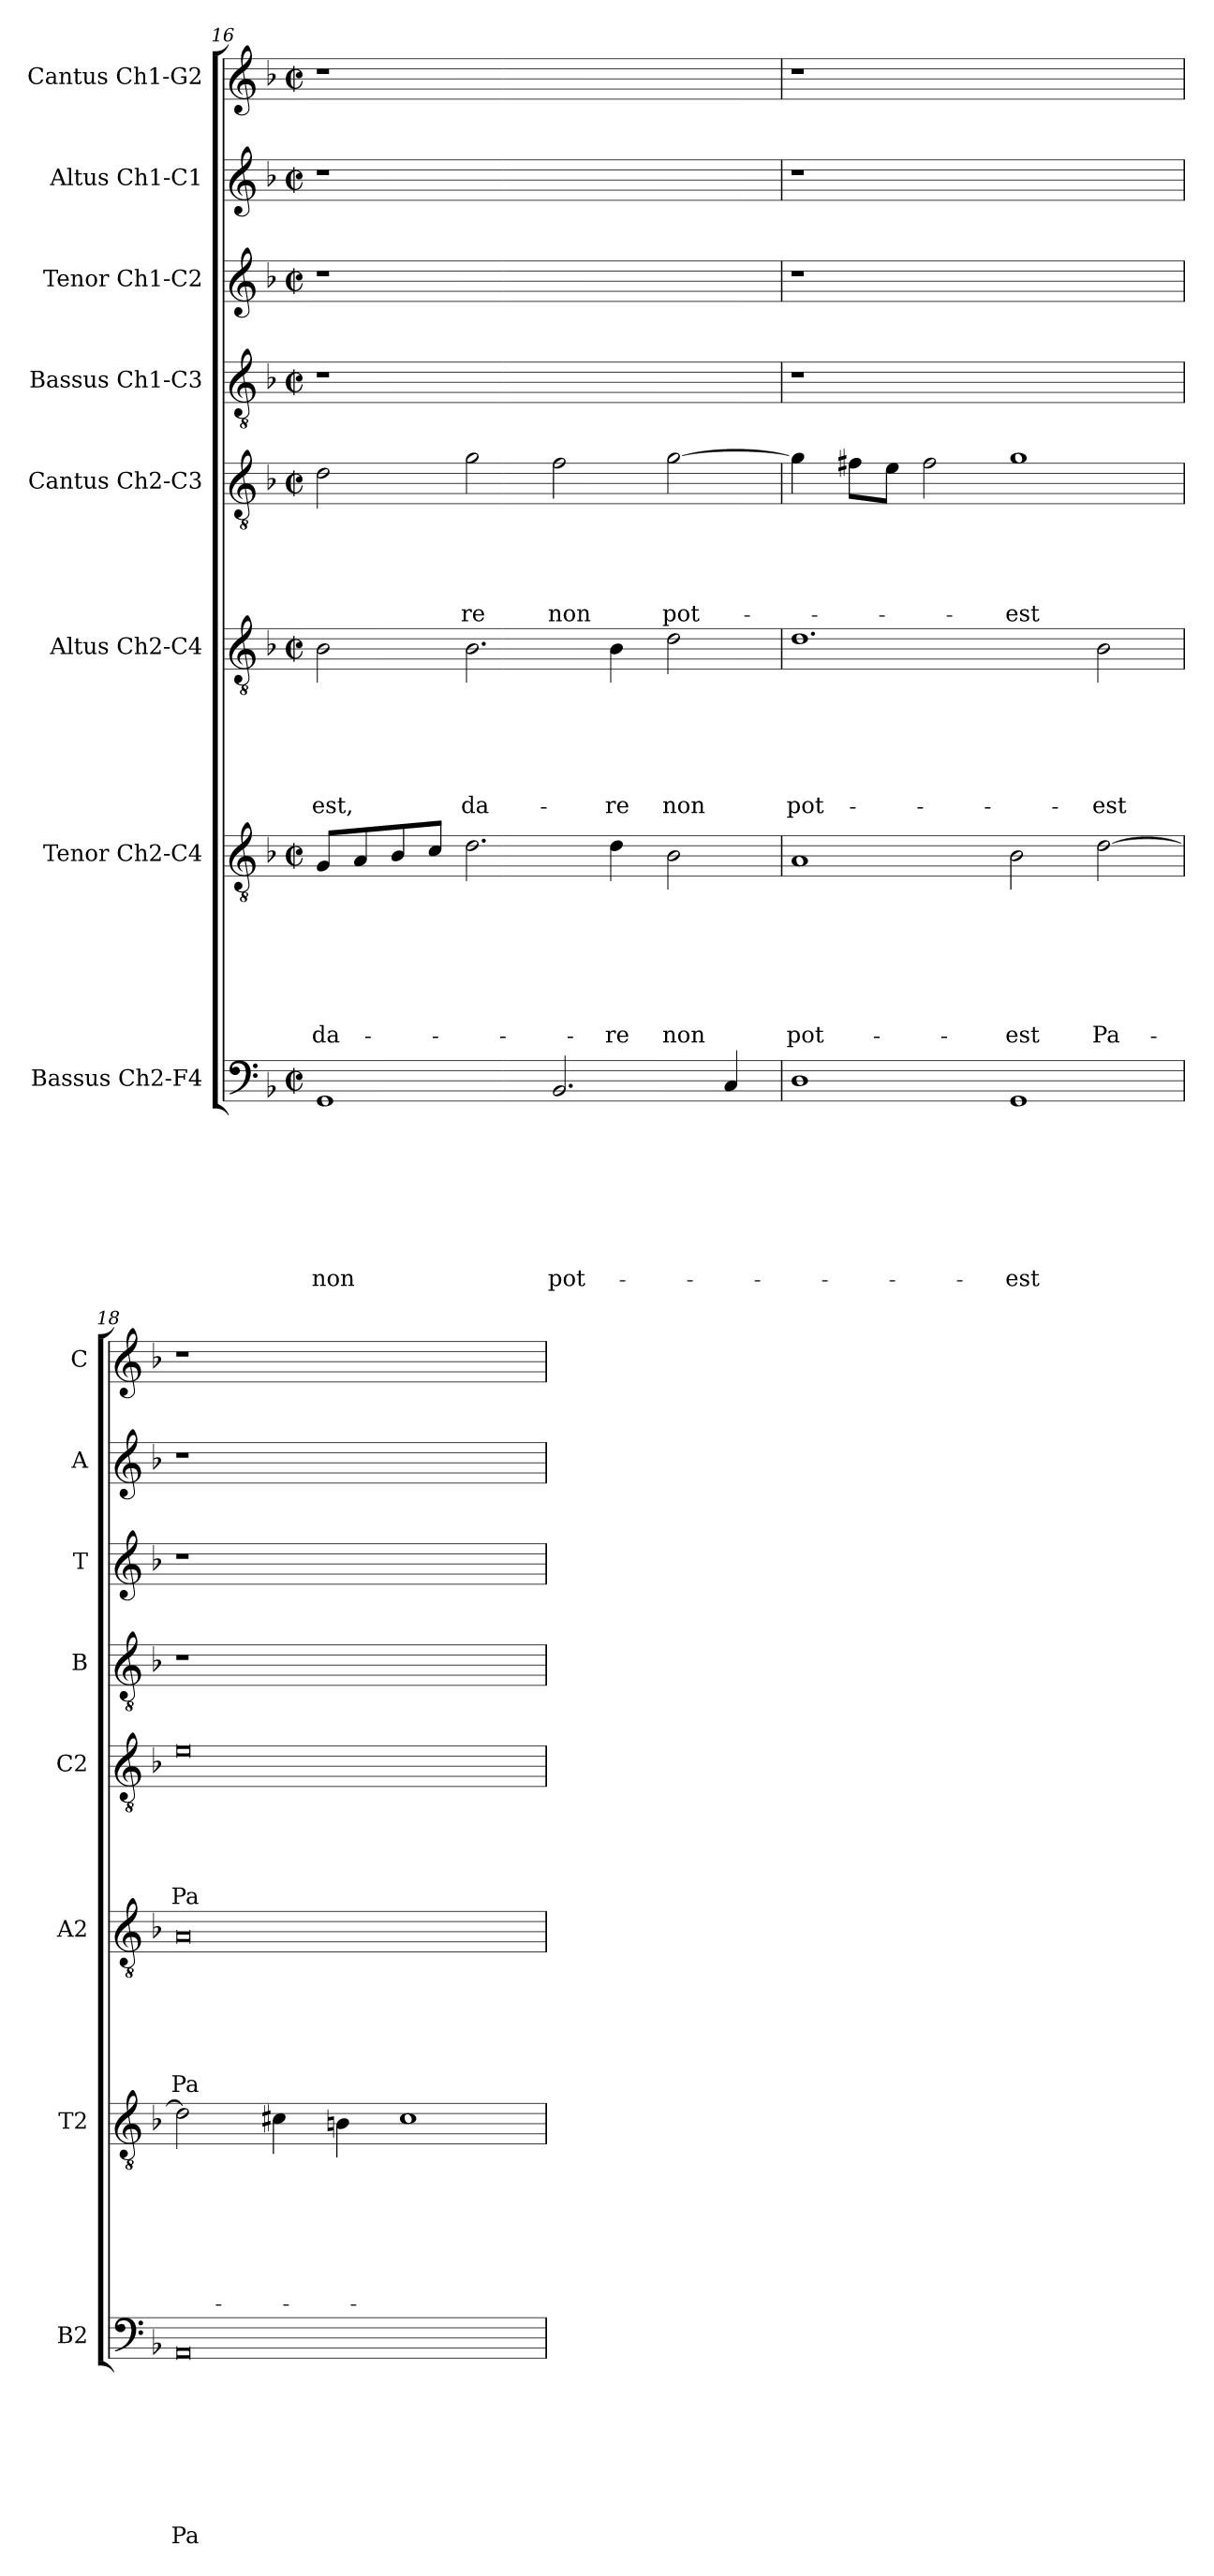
**kern	**text	**text	**text	**text	**text	**text	**text	**text	**kern	**text	**text	**text	**text	**text	**text	**text	**kern	**text	**text	**text	**text	**text	**text	**kern	**text	**text	**text	**text	**text	**kern	**kern	**kern	**kern
*part8	*part8	*part8	*part8	*part8	*part8	*part8	*part8	*part8	*part7	*part7	*part7	*part7	*part7	*part7	*part7	*part7	*part6	*part6	*part6	*part6	*part6	*part6	*part6	*part5	*part5	*part5	*part5	*part5	*part5	*part4	*part3	*part2	*part1
*staff8	*staff8	*staff8	*staff8	*staff8	*staff8	*staff8	*staff8	*staff8	*staff7	*staff7	*staff7	*staff7	*staff7	*staff7	*staff7	*staff7	*staff6	*staff6	*staff6	*staff6	*staff6	*staff6	*staff6	*staff5	*staff5	*staff5	*staff5	*staff5	*staff5	*staff4	*staff3	*staff2	*staff1
*I"Bassus Ch2-F4	*	*	*	*	*	*	*	*	*I"Tenor Ch2-C4	*	*	*	*	*	*	*	*I"Altus Ch2-C4	*	*	*	*	*	*	*I"Cantus Ch2-C3	*	*	*	*	*	*I"Bassus Ch1-C3	*I"Tenor Ch1-C2	*I"Altus Ch1-C1	*I"Cantus Ch1-G2
*I'B2	*	*	*	*	*	*	*	*	*I'T2	*	*	*	*	*	*	*	*I'A2	*	*	*	*	*	*	*I'C2	*	*	*	*	*	*I'B	*I'T	*I'A	*I'C
*clefF4	*	*	*	*	*	*	*	*	*clefGv2	*	*	*	*	*	*	*	*clefGv2	*	*	*	*	*	*	*clefGv2	*	*	*	*	*	*clefGv2	*clefG2	*clefG2	*clefG2
*k[b-]	*	*	*	*	*	*	*	*	*k[b-]	*	*	*	*	*	*	*	*k[b-]	*	*	*	*	*	*	*k[b-]	*	*	*	*	*	*k[b-]	*k[b-]	*k[b-]	*k[b-]
*F:	*	*	*	*	*	*	*	*	*F:	*	*	*	*	*	*	*	*F:	*	*	*	*	*	*	*F:	*	*	*	*	*	*F:	*F:	*F:	*F:
*M2/2	*	*	*	*	*	*	*	*	*M2/2	*	*	*	*	*	*	*	*M2/2	*	*	*	*	*	*	*M2/2	*	*	*	*	*	*M2/2	*M2/2	*M2/2	*M2/2
*met(c|)	*	*	*	*	*	*	*	*	*met(c|)	*	*	*	*	*	*	*	*met(c|)	*	*	*	*	*	*	*met(c|)	*	*	*	*	*	*met(c|)	*met(c|)	*met(c|)	*met(c|)
=16	=16	=16	=16	=16	=16	=16	=16	=16	=16	=16	=16	=16	=16	=16	=16	=16	=16	=16	=16	=16	=16	=16	=16	=16	=16	=16	=16	=16	=16	=16	=16	=16	=16
!	!	!	!	!	!	!	!	!LO:LY:b	!	!	!	!	!	!	!	!LO:LY:b	!	!	!	!	!	!	!LO:LY:b	!	!	!	!	!	!	!	!	!	!
1GG	.	.	.	.	.	.	.	non	8G/L	.	.	.	.	.	.	da-	2B-\	.	.	.	.	.	-est,	2d\	.	.	.	.	.	1r	1r	1r	1r
.	.	.	.	.	.	.	.	.	8A/	.	.	.	.	.	.	.	.	.	.	.	.	.	.	.	.	.	.	.	.	.	.	.	.
.	.	.	.	.	.	.	.	.	8B-/	.	.	.	.	.	.	.	.	.	.	.	.	.	.	.	.	.	.	.	.	.	.	.	.
.	.	.	.	.	.	.	.	.	8c/J	.	.	.	.	.	.	.	.	.	.	.	.	.	.	.	.	.	.	.	.	.	.	.	.
!	!	!	!	!	!	!	!	!	!	!	!	!	!	!	!	!	!	!	!	!	!	!	!LO:LY:b	!	!	!	!	!	!LO:LY:b	!	!	!	!
.	.	.	.	.	.	.	.	.	2.d\	.	.	.	.	.	.	.	2.B-\	.	.	.	.	.	da-	2g\	.	.	.	.	-re	.	.	.	.
!	!	!	!	!	!	!	!	!LO:LY:b	!	!	!	!	!	!	!	!	!	!	!	!	!	!	!	!	!	!	!	!	!LO:LY:b	!	!	!	!
2.BB-/	.	.	.	.	.	.	.	pot-	.	.	.	.	.	.	.	.	.	.	.	.	.	.	.	2f\	.	.	.	.	non	1ryy	1ryy	1ryy	1ryy
!	!	!	!	!	!	!	!	!	!	!	!	!	!	!	!	!LO:LY:b	!	!	!	!	!	!	!LO:LY:b	!	!	!	!	!	!	!	!	!	!
.	.	.	.	.	.	.	.	.	4d\	.	.	.	.	.	.	-re	4B-\	.	.	.	.	.	-re	.	.	.	.	.	.	.	.	.	.
!	!	!	!	!	!	!	!	!	!	!	!	!	!	!	!	!LO:LY:b	!	!	!	!	!	!	!LO:LY:b	!	!	!	!	!	!LO:LY:b	!	!	!	!
.	.	.	.	.	.	.	.	.	2B-\	.	.	.	.	.	.	non	2d\	.	.	.	.	.	non	[2g\	.	.	.	.	pot-	.	.	.	.
4C/	.	.	.	.	.	.	.	.	.	.	.	.	.	.	.	.	.	.	.	.	.	.	.	.	.	.	.	.	.	.	.	.	.
=17	=17	=17	=17	=17	=17	=17	=17	=17	=17	=17	=17	=17	=17	=17	=17	=17	=17	=17	=17	=17	=17	=17	=17	=17	=17	=17	=17	=17	=17	=17	=17	=17	=17
!	!	!	!	!	!	!	!	!	!	!	!	!	!	!	!	!LO:LY:b	!	!	!	!	!	!	!LO:LY:b	!	!	!	!	!	!	!	!	!	!
1D	.	.	.	.	.	.	.	.	1A	.	.	.	.	.	.	pot-	1.d	.	.	.	.	.	pot-	4g\]	.	.	.	.	.	1r	1r	1r	1r
.	.	.	.	.	.	.	.	.	.	.	.	.	.	.	.	.	.	.	.	.	.	.	.	8f#X\L	.	.	.	.	.	.	.	.	.
.	.	.	.	.	.	.	.	.	.	.	.	.	.	.	.	.	.	.	.	.	.	.	.	8e\J	.	.	.	.	.	.	.	.	.
.	.	.	.	.	.	.	.	.	.	.	.	.	.	.	.	.	.	.	.	.	.	.	.	2f#\	.	.	.	.	.	.	.	.	.
!	!	!	!	!	!	!	!	!LO:LY:b	!	!	!	!	!	!	!	!LO:LY:b	!	!	!	!	!	!	!	!	!	!	!	!	!LO:LY:b	!	!	!	!
1GG	.	.	.	.	.	.	.	-est	2B-\	.	.	.	.	.	.	-est	.	.	.	.	.	.	.	1g	.	.	.	.	-est	1ryy	1ryy	1ryy	1ryy
!	!	!	!	!	!	!	!	!	!	!	!	!	!	!	!	!LO:LY:b	!	!	!	!	!	!	!LO:LY:b	!	!	!	!	!	!	!	!	!	!
.	.	.	.	.	.	.	.	.	[2d\	.	.	.	.	.	.	Pa-	2B-\	.	.	.	.	.	-est	.	.	.	.	.	.	.	.	.	.
=18	=18	=18	=18	=18	=18	=18	=18	=18	=18	=18	=18	=18	=18	=18	=18	=18	=18	=18	=18	=18	=18	=18	=18	=18	=18	=18	=18	=18	=18	=18	=18	=18	=18
!	!	!	!	!	!	!	!	!LO:LY:b	!	!	!	!	!	!	!	!	!	!	!	!	!	!	!LO:LY:b	!	!	!	!	!	!LO:LY:b	!	!	!	!
0AA	.	.	.	.	.	.	.	Pa-	2d\]	.	.	.	.	.	.	.	0A	.	.	.	.	.	Pa-	0e	.	.	.	.	Pa-	1r	1r	1r	1r
.	.	.	.	.	.	.	.	.	4c#X\	.	.	.	.	.	.	.	.	.	.	.	.	.	.	.	.	.	.	.	.	.	.	.	.
.	.	.	.	.	.	.	.	.	4Bn\	.	.	.	.	.	.	.	.	.	.	.	.	.	.	.	.	.	.	.	.	.	.	.	.
.	.	.	.	.	.	.	.	.	1c#	.	.	.	.	.	.	.	.	.	.	.	.	.	.	.	.	.	.	.	.	1ryy	1ryy	1ryy	1ryy
=	=	=	=	=	=	=	=	=	=	=	=	=	=	=	=	=	=	=	=	=	=	=	=	=	=	=	=	=	=	=	=	=	=
*-	*-	*-	*-	*-	*-	*-	*-	*-	*-	*-	*-	*-	*-	*-	*-	*-	*-	*-	*-	*-	*-	*-	*-	*-	*-	*-	*-	*-	*-	*-	*-	*-	*-
